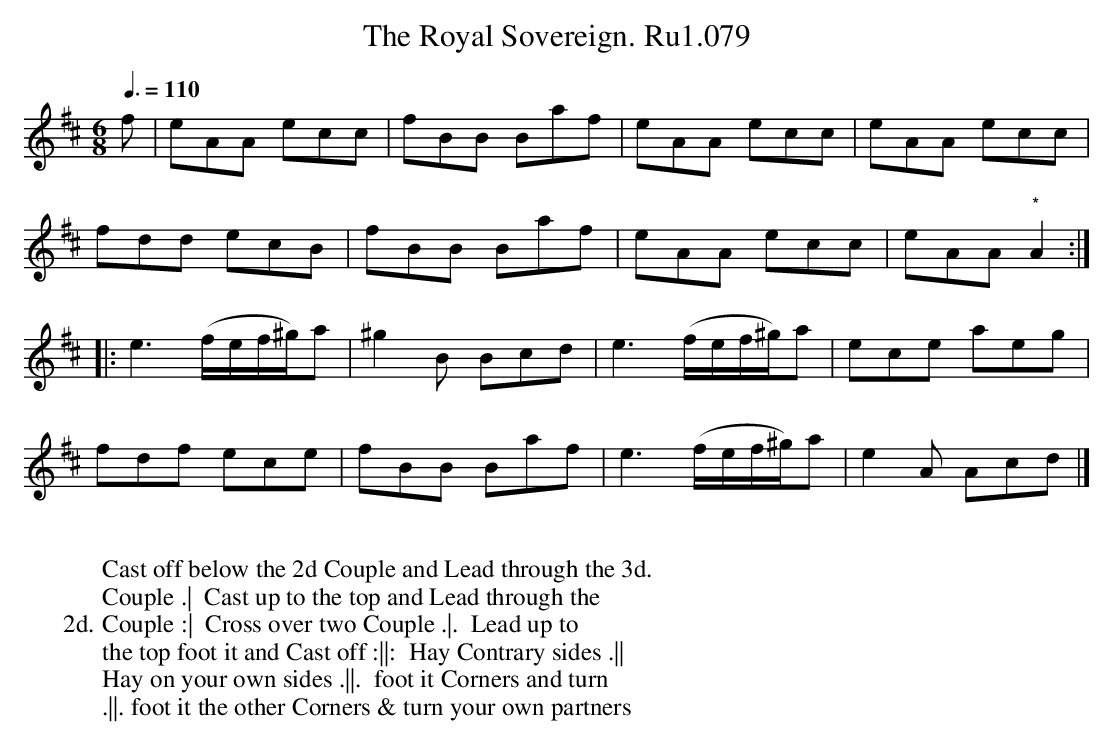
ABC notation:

X:1
T:Royal Sovereign. Ru1.079, The
L:1/8
M:6/8
Q:3/8=110
K:Amix
f| eAA ecc|fBB Baf|eAA ecc|eAA ecc|
fdd ecB|fBB Baf|eAA ecc|eAA "*"A2 :|
|: e3 (f/e/f/^g/)a|^g2B Bcd|e3 (f/e/f/^g/)a|ece aeg|
fdf ece|fBB Baf|e3 (f/e/f/^g/)a|e2A Acd |]
W:
W: Cast off below the 2d Couple and Lead through the 3d.
W: Couple .|  Cast up to the top and Lead through the
W: 2d. Couple :|  Cross over two Couple .|.  Lead up to
W: the top foot it and Cast off :||:  Hay Contrary sides .||
W: Hay on your own sides .||.  foot it Corners and turn
W: .||. foot it the other Corners & turn your own partners
